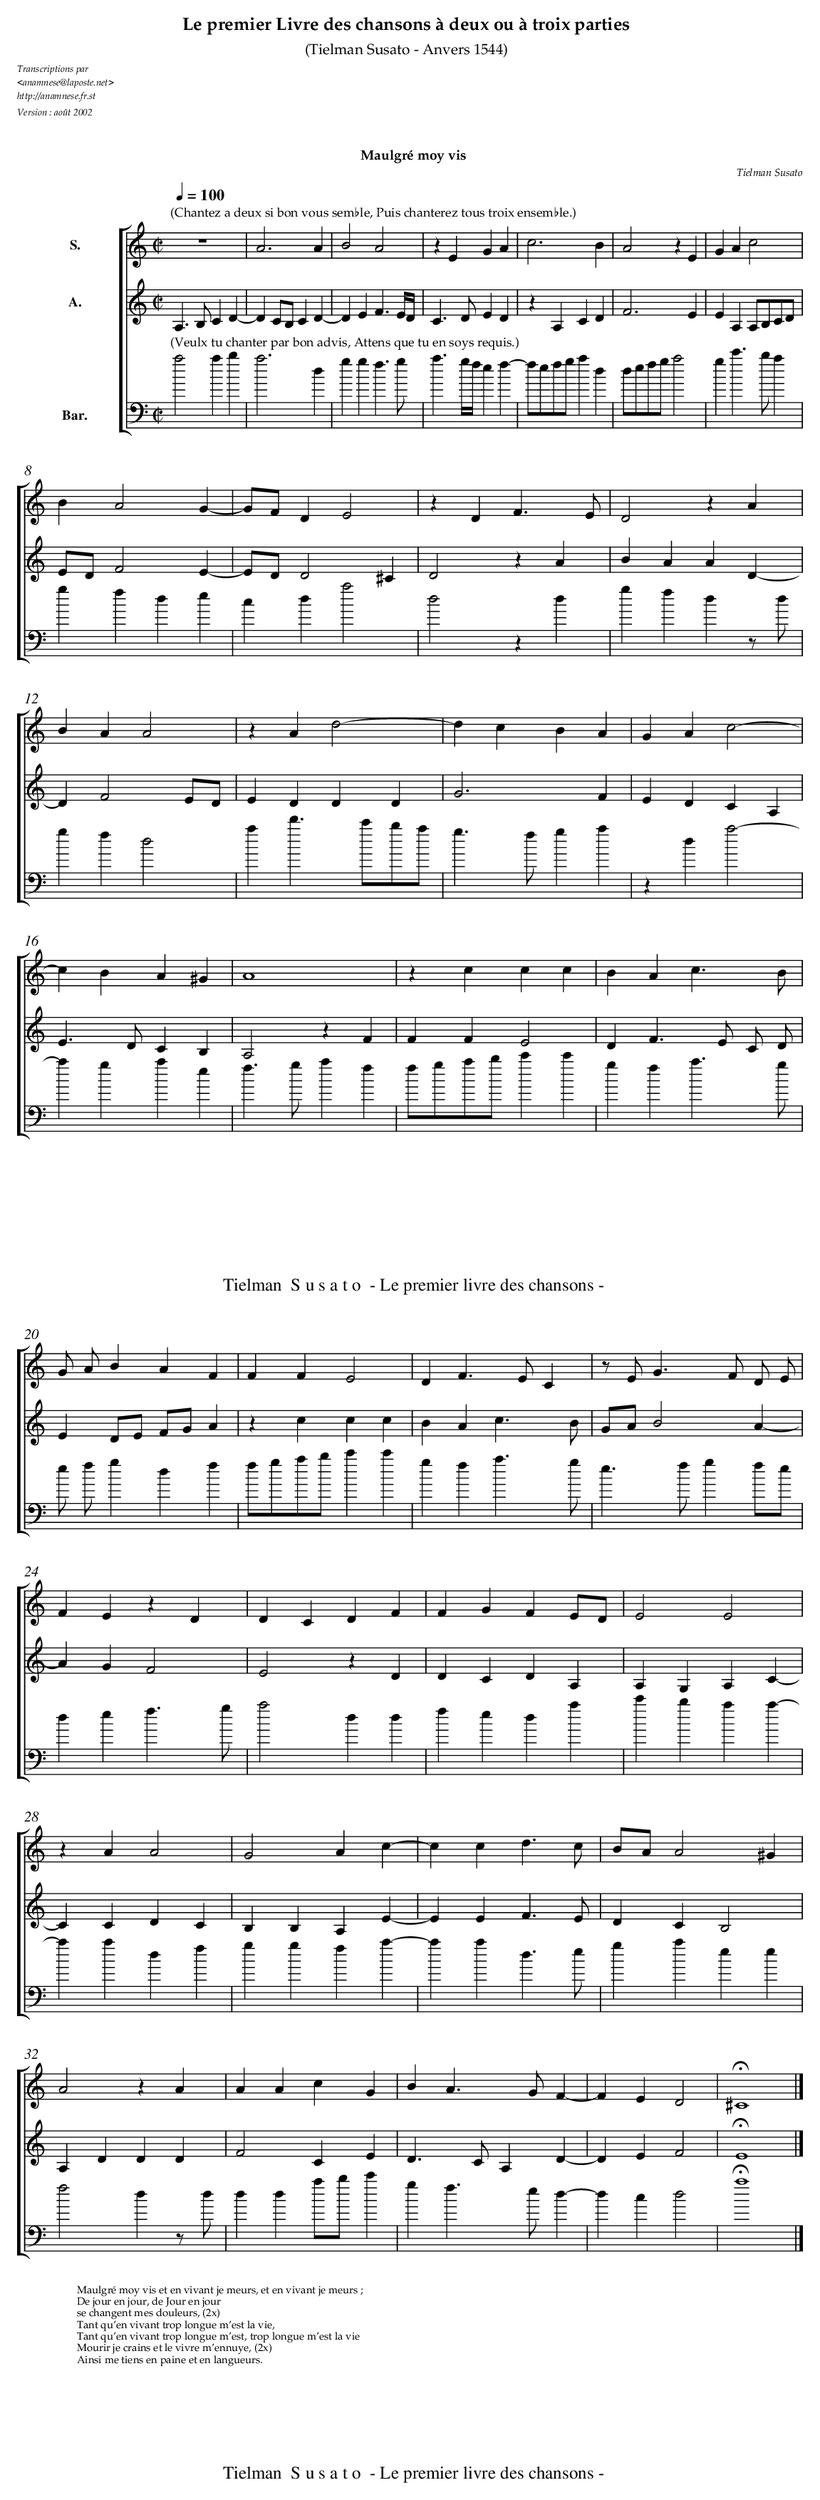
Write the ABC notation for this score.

X:1
T:Maulgré moy vis
C:Tielman Susato
M:C|
L:1/4
Q:1/4=100
K:C
%%staves [1 | 2 | 3]
V:1 nm="S."
V:2 nm="A."
V:3 nm="Bar."
V:1
"(Chantez a deux si bon vous semble, Puis chanterez tous troix ensemble.)"
z4 | A3A | B2A2 | zEGA | c3B | A2 zE | GAc2 |
BA2G-|G/F/DE2 | z D F>E | D2 z A |
BAA2 | zA d2-|d cBA | GAc2-|
c BA^G | A4 | zccc | BAc>B |
G/ A/ BAF | FFE2 | DF>E C | z/ E/ G>F D/ E/ |
FEzD | DCDF | FGF E/D/ | E2E2 |
zAA2 | G2Ac-|c cd>c | B/A/ A2 ^G |
A2 zA | AAcG | BA>GF-|FED2 | H^C4 |]
V:2
K:C treble
A,>B, CD-|D C/B,/CD-|DEF3/2 E/4D/4 |
C>DED | z A,CD | F3E | EA, A,/B,/C/D/ |
E/D/ F2 E-|E/D/ D2 ^C | D2 zA | BAAD-|
D F2 E/D/ | EDDD | G3F | EDCA, |
E>D CB, | A,2 zF | FFE2 | DF>E C/ D/ |
E D/E/ F/G/ A | z ccc | B A c>B | G/A/ B2 A-|
AGF2 | E2 zD | DCDA, | A,G,A,C-|
C CDC | B,B,A, E-|EEF>E | DCB,2 |
A,DDD | F2 CE | D>CA,D-|DEF2 | HE4 |]
V:3
"(Veulx tu chanter par bon advis, Attens que tu en soys requis.)"
K:C bass
a2 ab | a3 d | ggf>g |
a3/2 g/4f/4 e f-|f/e/f/g/ a d | d/e/f/g/ a2 | gc'>ba |
gfde | cda2 | d2 zd | gfd z/d/ |
gfd2 | a d'>c'b/a/ | g>f ga | zd a2-|
agae | f>g af | f/g/a/b/ c'c' | gfa>g |
e/ f/ gdf | f/g/a/b/ c'c' | gfa>g | e>f g f/e/ |
def>g | a2 dd | feda | c'baa-|
aadf | ggfa-|aad>e | gaee |
f2dz/d/ | dd a/b/ c' | gf>ed-|dcd2 | Ha4 |]
W:Maulgré moy vis et en vivant je meurs, et en vivant je meurs ;
W:De jour en jour, de Jour en jour
W:se changent mes douleurs, (2x)
W:Tant qu'en vivant trop longue m'est la vie,
W:Tant qu'en vivant trop longue m'est, trop longue m'est la vie
W:Mourir je crains et le vivre m'ennuye, (2x)
W:Ainsi me tiens en paine et en langueurs.
